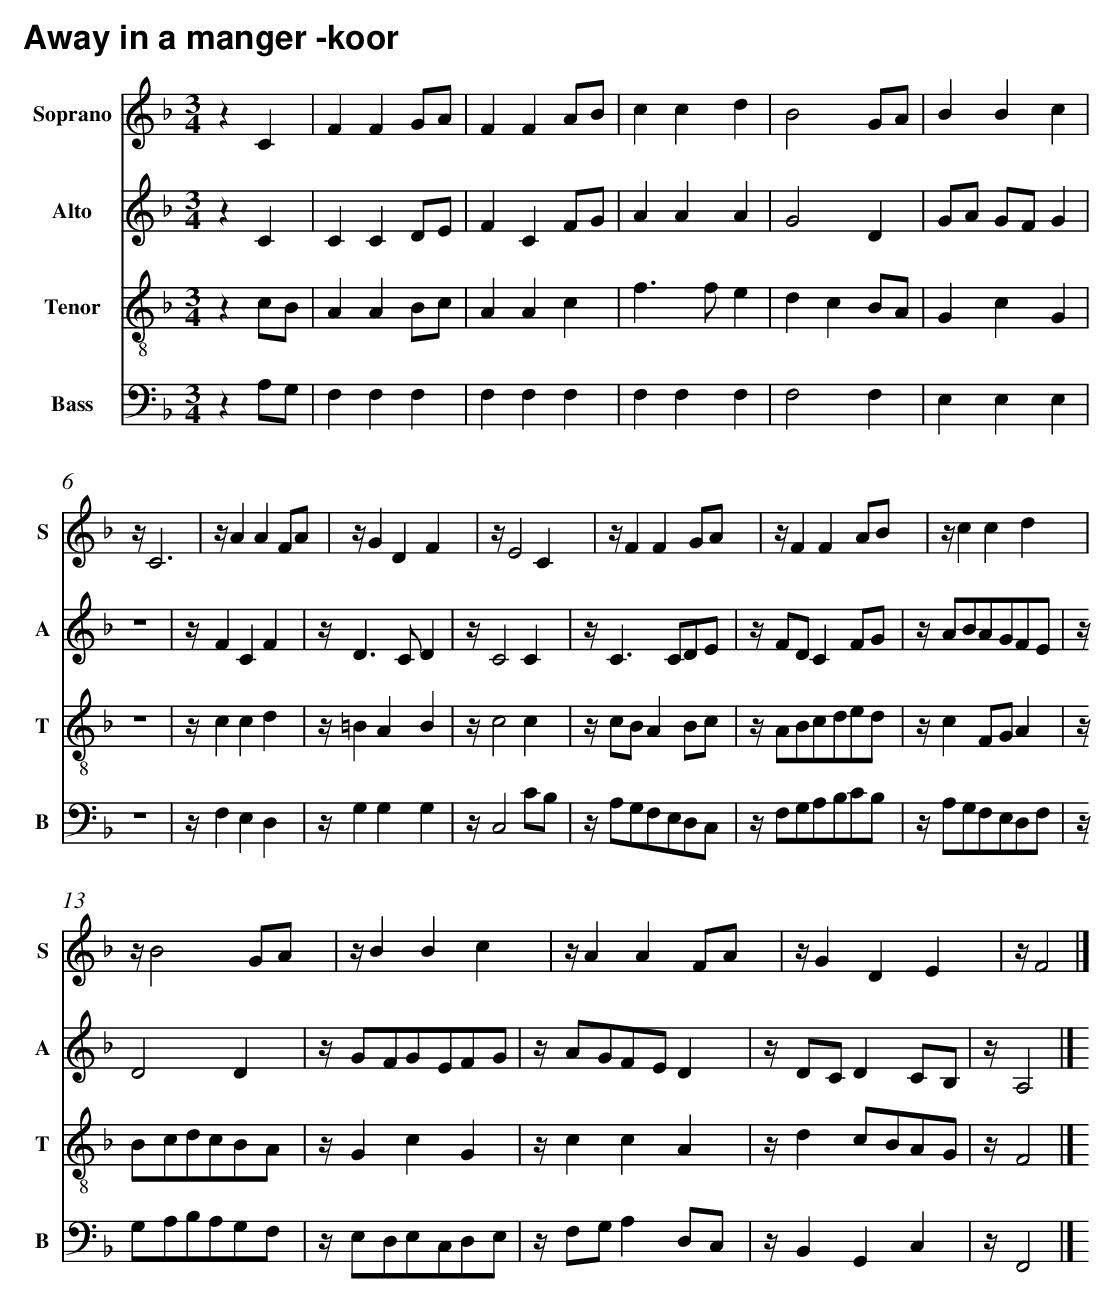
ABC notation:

X:1
T:Away in a manger -koor
%%score 1 2 3 4
L:1/8
M:3/4
K:F
V:1 treble nm="Soprano" snm="S"
V:2 treble nm="Alto" snm="A"
V:3 treble-8 m=B, nm="Tenor" snm="T"
V:4 bass nm="Bass" snm="B"
V:1
z2 C2 | F2 F2 GA | F2 F2 AB | c2 c2 d2 | B4 GA | B2 B2 c2 |$ z/ C6 | z/ A2 A2 FA | z/ G2 D2 F2 |
z/ E4 C2 | z/ F2 F2 GA | z/ F2 F2 AB | z/ c2 c2 d2 |$ z/ B4 GA | z/ B2 B2 c2 | z/ A2 A2 FA |
z/ G2 D2 E2 | z/ F4 |]
V:2
z2 C2 | C2 C2 DE | F2 C2 FG | A2 A2 A2 | G4 D2 | GA GF G2 |$ z6 | z/ F2 C2 F2 | z/ D3 C D2 |
z/ C4 C2 | z/ C3 CDE | z/ FD C2 FG | z/ ABAGFE |$ z/ D4 D2 | z/ GFGEFG | z/ AGFE D2 |
z/ DC D2 CB, | z/ A,4 |]
V:3
z2 CB, | A,2 A,2 B,C | A,2 A,2 C2 | F3 F E2 | D2 C2 B,A, | G,2 C2 G,2 |$ z6 | z/ C2 C2 D2 |
z/ =B,2 A,2 B,2 | z/ C4 C2 | z/ CB, A,2 B,C | z/ A,B,CDED | z/ C2 F,G, A,2 |$ z/ B,CDCB,A, |
z/ G,2 C2 G,2 | z/ C2 C2 A,2 | z/ D2 CB,A,G, | z/ F,4 |]
V:4
z2 A,G, | F,2 F,2 F,2 | F,2 F,2 F,2 | F,2 F,2 F,2 | F,4 F,2 | E,2 E,2 E,2 |$ z6 | z/ F,2 E,2 D,2 |
z/ G,2 G,2 G,2 | z/ C,4 CB, | z/ A,G,F,E,D,C, | z/ F,G,A,B,CB, | z/ A,G,F,E,D,F, |$
z/ G,A,B,A,G,F, | z/ E,D,E,C,D,E, | z/ F,G, A,2 D,C, | z/ B,,2 G,,2 C,2 | z/ F,,4 |]
